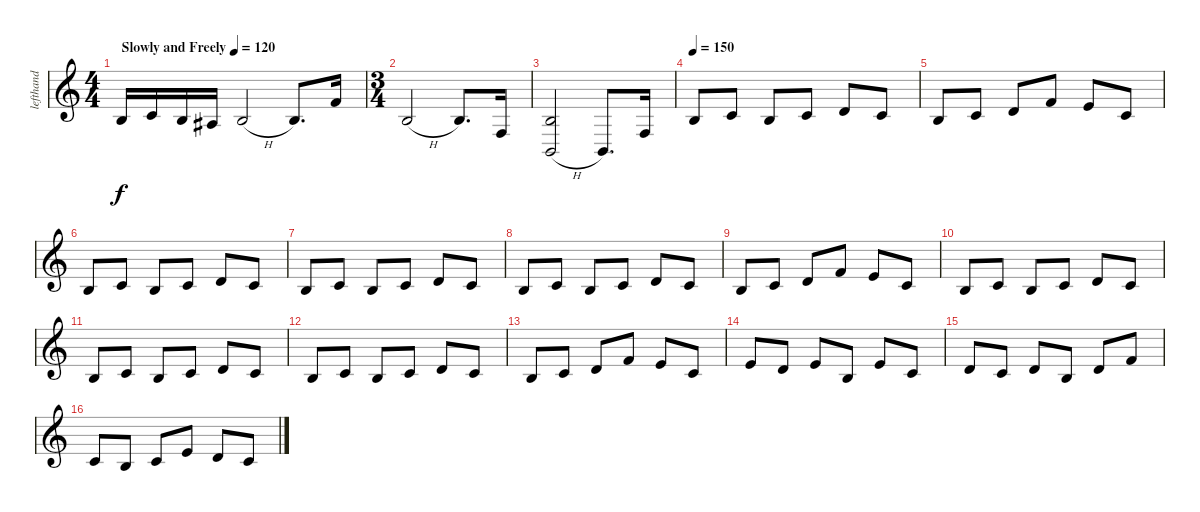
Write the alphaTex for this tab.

\track ("lefthand" "lefthand") {instrument churchorgan}
\staff {score}
\tuning (E4 B3 G3 D3 A2 E2) {hide}
\ts (4 4)
\tempo (120 "Slowly and Freely")
\clef g2
\ks c
0.2.16{dy f instrument churchorgan} 1.2.16 0.2.16 8.4.16 0.2{h}.2 0.2.8{d} 1.1.16 |
\ts (3 4)
0.2{h}.2 0.2.8{d} 3.4.16 |
(0.2 2.5{h}).2 2.5.8{d} 3.4.16 |
\tempo 150
0.2.8 1.2.8 0.2.8 1.2.8 3.2.8 1.2.8 |
0.2.8 1.2.8 3.2.8 1.1.8 0.1.8 1.2.8 |
0.2.8 1.2.8 0.2.8 1.2.8 3.2.8 1.2.8 |
0.2.8 1.2.8 0.2.8 1.2.8 3.2.8 1.2.8 |
0.2.8 1.2.8 0.2.8 1.2.8 3.2.8 1.2.8 |
0.2.8 1.2.8 3.2.8 1.1.8 0.1.8 1.2.8 |
0.2.8 1.2.8 0.2.8 1.2.8 3.2.8 1.2.8 |
0.2.8 1.2.8 0.2.8 1.2.8 3.2.8 1.2.8 |
0.2.8 1.2.8 0.2.8 1.2.8 3.2.8 1.2.8 |
0.2.8 1.2.8 3.2.8 1.1.8 0.1.8 1.2.8 |
0.1.8 3.2.8 0.1.8 0.2.8 0.1.8 1.2.8 |
3.2.8 1.2.8 3.2.8 0.2.8 3.2.8 1.1.8 |
1.2.8 0.2.8 1.2.8 0.1.8 3.2.8 1.2.8
